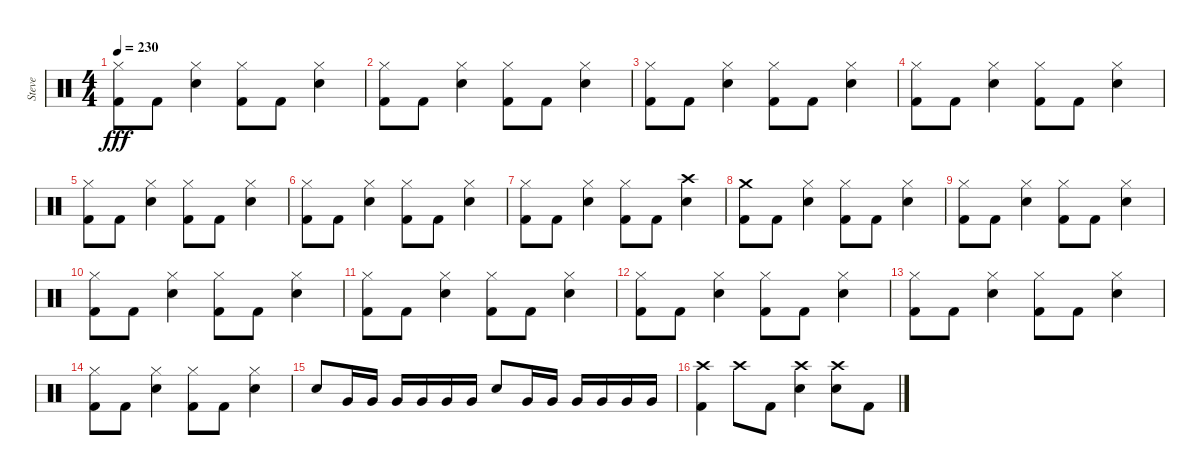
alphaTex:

\track ("Steve" "Steve") {instrument percussion}
\staff {score}
\articulation defaults
\ts (4 4)
\tempo 230
\clef neutral
\ks c
("Hi-Hat (closed)" "Kick (hit) 2").8{dy fff} "Kick (hit) 2".8 ("Hi-Hat (closed)" "Electric Snare (hit)").4 ("Hi-Hat (closed)" "Kick (hit) 2").8 "Kick (hit) 2".8 ("Hi-Hat (closed)" "Electric Snare (hit)").4 |
("Hi-Hat (closed)" "Kick (hit) 2").8 "Kick (hit) 2".8 ("Hi-Hat (closed)" "Electric Snare (hit)").4 ("Hi-Hat (closed)" "Kick (hit) 2").8 "Kick (hit) 2".8 ("Hi-Hat (closed)" "Electric Snare (hit)").4 |
("Hi-Hat (closed)" "Kick (hit) 2").8 "Kick (hit) 2".8 ("Hi-Hat (closed)" "Electric Snare (hit)").4 ("Hi-Hat (closed)" "Kick (hit) 2").8 "Kick (hit) 2".8 ("Hi-Hat (closed)" "Electric Snare (hit)").4 |
("Hi-Hat (closed)" "Kick (hit) 2").8 "Kick (hit) 2".8 ("Hi-Hat (closed)" "Electric Snare (hit)").4 ("Hi-Hat (closed)" "Kick (hit) 2").8 "Kick (hit) 2".8 ("Hi-Hat (closed)" "Electric Snare (hit)").4 |
("Hi-Hat (closed)" "Kick (hit) 2").8 "Kick (hit) 2".8 ("Hi-Hat (closed)" "Electric Snare (hit)").4 ("Hi-Hat (closed)" "Kick (hit) 2").8 "Kick (hit) 2".8 ("Hi-Hat (closed)" "Electric Snare (hit)").4 |
("Hi-Hat (closed)" "Kick (hit) 2").8 "Kick (hit) 2".8 ("Hi-Hat (closed)" "Electric Snare (hit)").4 ("Hi-Hat (closed)" "Kick (hit) 2").8 "Kick (hit) 2".8 ("Hi-Hat (closed)" "Electric Snare (hit)").4 |
("Hi-Hat (closed)" "Kick (hit) 2").8 "Kick (hit) 2".8 ("Hi-Hat (closed)" "Electric Snare (hit)").4 ("Hi-Hat (closed)" "Kick (hit) 2").8 "Kick (hit) 2".8 ("Crash high (hit)" "Electric Snare (hit)").4 |
("Crash medium (hit)" "Kick (hit) 2").8 "Kick (hit) 2".8 ("Hi-Hat (closed)" "Electric Snare (hit)").4 ("Hi-Hat (closed)" "Kick (hit) 2").8 "Kick (hit) 2".8 ("Hi-Hat (closed)" "Electric Snare (hit)").4 |
("Hi-Hat (closed)" "Kick (hit) 2").8 "Kick (hit) 2".8 ("Hi-Hat (closed)" "Electric Snare (hit)").4 ("Hi-Hat (closed)" "Kick (hit) 2").8 "Kick (hit) 2".8 ("Hi-Hat (closed)" "Electric Snare (hit)").4 |
("Hi-Hat (closed)" "Kick (hit) 2").8 "Kick (hit) 2".8 ("Hi-Hat (closed)" "Electric Snare (hit)").4 ("Hi-Hat (closed)" "Kick (hit) 2").8 "Kick (hit) 2".8 ("Hi-Hat (closed)" "Electric Snare (hit)").4 |
("Hi-Hat (closed)" "Kick (hit) 2").8 "Kick (hit) 2".8 ("Hi-Hat (closed)" "Electric Snare (hit)").4 ("Hi-Hat (closed)" "Kick (hit) 2").8 "Kick (hit) 2".8 ("Hi-Hat (closed)" "Electric Snare (hit)").4 |
("Hi-Hat (closed)" "Kick (hit) 2").8 "Kick (hit) 2".8 ("Hi-Hat (closed)" "Electric Snare (hit)").4 ("Hi-Hat (closed)" "Kick (hit) 2").8 "Kick (hit) 2".8 ("Hi-Hat (closed)" "Electric Snare (hit)").4 |
("Hi-Hat (closed)" "Kick (hit) 2").8 "Kick (hit) 2".8 ("Hi-Hat (closed)" "Electric Snare (hit)").4 ("Hi-Hat (closed)" "Kick (hit) 2").8 "Kick (hit) 2".8 ("Hi-Hat (closed)" "Electric Snare (hit)").4 |
("Hi-Hat (closed)" "Kick (hit) 2").8 "Kick (hit) 2".8 ("Hi-Hat (closed)" "Electric Snare (hit)").4 ("Hi-Hat (closed)" "Kick (hit) 2").8 "Kick (hit) 2".8 ("Hi-Hat (closed)" "Electric Snare (hit)").4 |
"Electric Snare (hit)".8 "Very Low Tom (hit)".16 "Very Low Tom (hit)".16 "Very Low Tom (hit)".16 "Very Low Tom (hit)".16 "Very Low Tom (hit)".16 "Very Low Tom (hit)".16 "Electric Snare (hit)".8 "Very Low Tom (hit)".16 "Very Low Tom (hit)".16 "Very Low Tom (hit)".16 "Very Low Tom (hit)".16 "Very Low Tom (hit)".16 "Very Low Tom (hit)".16 |
("Crash high (hit)" "Kick (hit) 2").4 "Crash high (hit)".8 "Kick (hit) 2".8 ("Crash high (hit)" "Electric Snare (hit)").4 ("Crash high (hit)" "Electric Snare (hit)").8 "Kick (hit) 2".8
